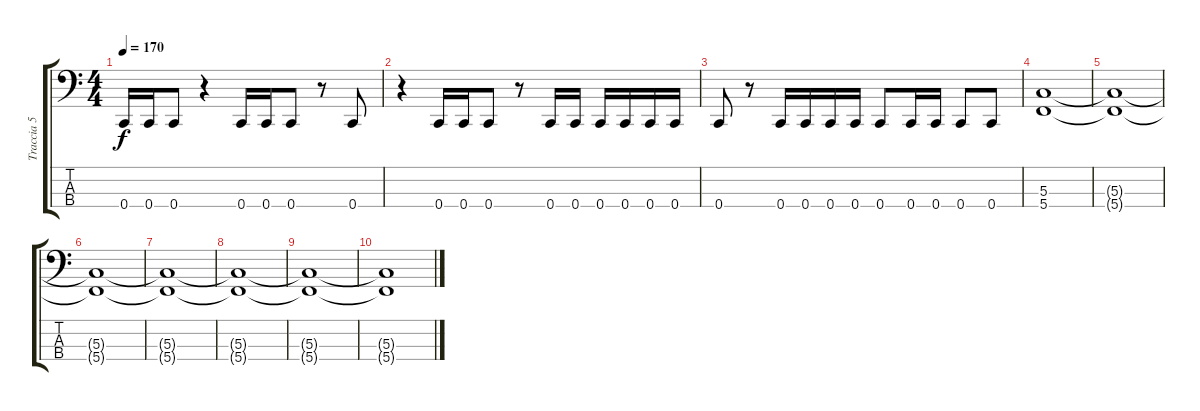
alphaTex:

\track ("Traccia 5" "Traccia 5") {instrument electricbasspick}
\staff {score tabs}
\tuning (F2 C2 G1 C1) {hide}
\ts (4 4)
\tempo 170
\clef f4
\ks c
0.4.16{dy f} 0.4.16 0.4.8 r.4 0.4.16 0.4.16 0.4.8 r.8 0.4.8 |
r.4 0.4.16 0.4.16 0.4.8 r.8 0.4.16 0.4.16 0.4.16 0.4.16 0.4.16 0.4.16 |
0.4.8 r.8 0.4.16 0.4.16 0.4.16 0.4.16 0.4.8 0.4.16 0.4.16 0.4.8 0.4.8 |
(5.3 5.4).1 |
(5.3{t} 5.4{t}).1 |
(5.3{t} 5.4{t}).1 |
(5.3{t} 5.4{t}).1{volume 0} |
(5.3{t} 5.4{t}).1 |
(5.3{t} 5.4{t}).1 |
(5.3{t} 5.4{t}).1
